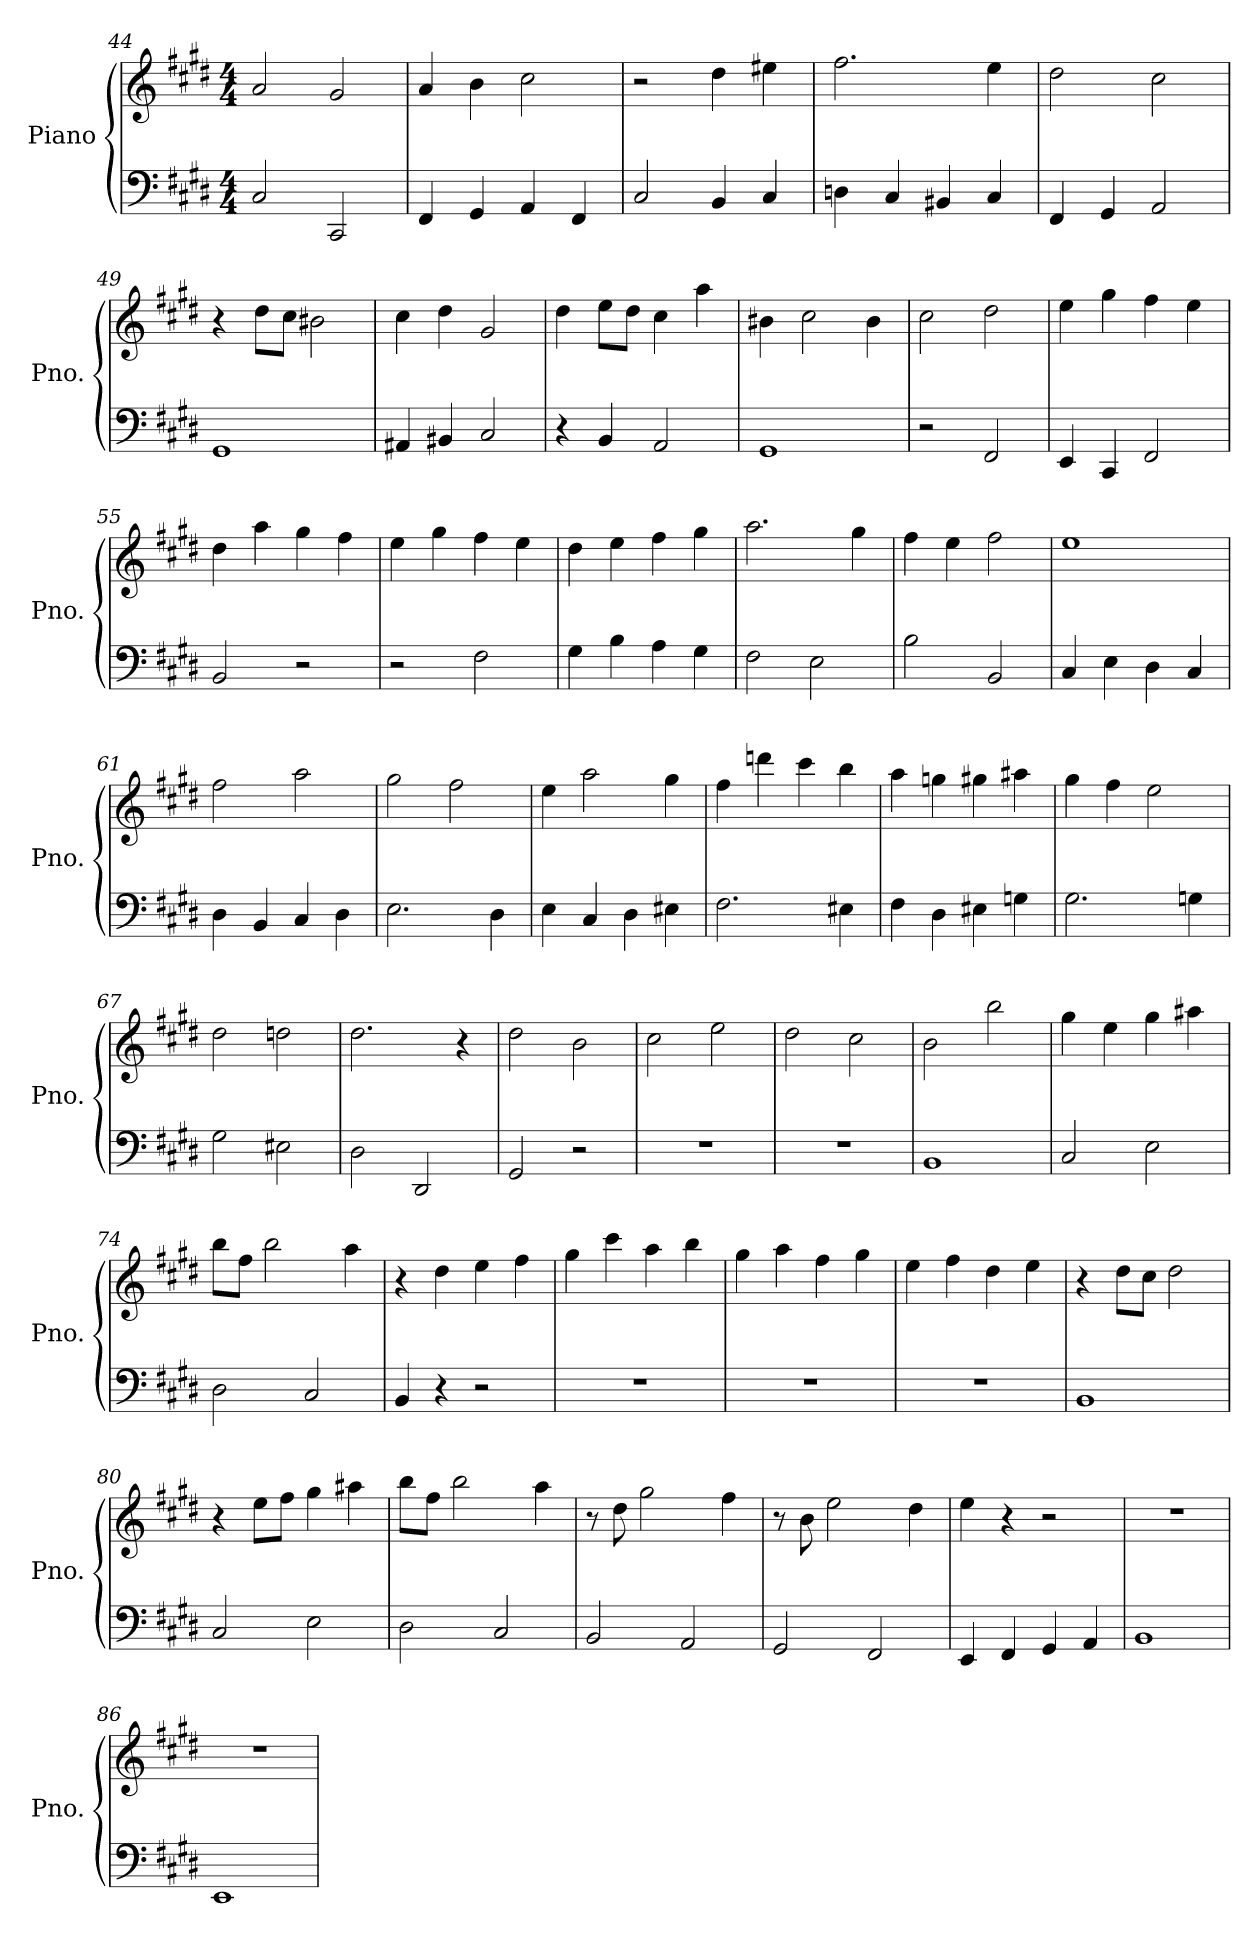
**kern	**kern
*part2	*part1
*staff2	*staff1
*I"Piano	*I"Piano
*I'Pno.	*I'Pno.
*clefF4	*clefG2
*k[f#c#g#d#]	*k[f#c#g#d#]
*M4/4	*M4/4
=44	=44
2C#/	2a/
2CC#/	2g#/
=45	=45
4FF#/	4a/
4GG#/	4b\
4AA/	2cc#\
4FF#/	.
=46	=46
2C#/	2r
4BB/	4dd#\
4C#/	4ee#X\
=47	=47
4Dn\	2.ff#\
4C#/	.
4BB#X/	.
4C#/	4ee\
=48	=48
4FF#/	2dd#\
4GG#/	.
2AA/	2cc#\
=49	=49
1GG#	4r
.	8dd#\L
.	8cc#\J
.	2b#X\
=50	=50
4AA#X/	4cc#\
4BB#X/	4dd#\
2C#/	2g#/
!!LO:PB:g=z
=51	=51
4r	4dd#\
4BB/	8ee\L
.	8dd#\J
2AA/	4cc#\
.	4aa\
=52	=52
1GG#	4b#X\
.	2cc#\
.	4b#\
=53	=53
2r	2cc#\
2FF#/	2dd#\
=54	=54
4EE/	4ee\
4CC#/	4gg#\
2FF#/	4ff#\
.	4ee\
=55	=55
2BB/	4dd#\
.	4aa\
2r	4gg#\
.	4ff#\
=56	=56
2r	4ee\
.	4gg#\
2F#\	4ff#\
.	4ee\
=57	=57
4G#\	4dd#\
4B\	4ee\
4A\	4ff#\
4G#\	4gg#\
=58	=58
2F#\	2.aa\
2E\	.
.	4gg#\
=59	=59
2B\	4ff#\
.	4ee\
2BB/	2ff#\
!!LO:LB:g=z
=60	=60
4C#/	1ee
4E\	.
4D#\	.
4C#/	.
=61	=61
4D#\	2ff#\
4BB/	.
4C#/	2aa\
4D#\	.
=62	=62
2.E\	2gg#\
.	2ff#\
4D#\	.
=63	=63
4E\	4ee\
4C#/	2aa\
4D#\	.
4E#X\	4gg#\
=64	=64
2.F#\	4ff#\
.	4dddn\
.	4ccc#\
4E#X\	4bb\
=65	=65
4F#\	4aa\
4D#\	4ggn\
4E#X\	4gg#X\
4Gn\	4aa#X\
=66	=66
2.G#\	4gg#\
.	4ff#\
.	2ee\
4Gn\	.
!!LO:LB:g=z
=67	=67
2G#\	2dd#\
2E#X\	2ddn\
=68	=68
2D#\	2.dd#\
2DD#/	.
.	4r
=69	=69
2GG#/	2dd#\
2r	2b\
=70	=70
1r	2cc#\
.	2ee\
=71	=71
1r	2dd#\
.	2cc#\
=72	=72
1BB	2b\
.	2bb\
=73	=73
2C#/	4gg#\
.	4ee\
2E\	4gg#\
.	4aa#X\
=74	=74
2D#\	8bb\L
.	8ff#\J
.	2bb\
2C#/	.
.	4aa\
=75	=75
4BB/	4r
4r	4dd#\
2r	4ee\
.	4ff#\
!!LO:LB:g=z
=76	=76
1r	4gg#\
.	4ccc#\
.	4aa\
.	4bb\
=77	=77
1r	4gg#\
.	4aa\
.	4ff#\
.	4gg#\
=78	=78
1r	4ee\
.	4ff#\
.	4dd#\
.	4ee\
=79	=79
1BB	4r
.	8dd#\L
.	8cc#\J
.	2dd#\
=80	=80
2C#/	4r
.	8ee\L
.	8ff#\J
2E\	4gg#\
.	4aa#X\
=81	=81
2D#\	8bb\L
.	8ff#\J
.	2bb\
2C#/	.
.	4aa\
=82	=82
2BB/	8r
.	8dd#\
.	2gg#\
2AA/	.
.	4ff#\
=83	=83
2GG#/	8r
.	8b\
.	2ee\
2FF#/	.
.	4dd#\
!!LO:LB:g=z
=84	=84
4EE/	4ee\
4FF#/	4r
4GG#/	2r
4AA/	.
=85	=85
1BB	1r
=86	=86
1EE	1r
=	=
*-	*-
